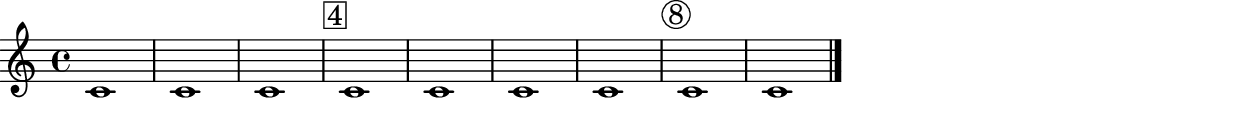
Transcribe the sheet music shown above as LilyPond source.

%% Generated by lilypond-book
%% Options: [exampleindent=10.16\mm,indent=0\mm,line-width=160\mm,paper-height=845.047\pt,paper-width=597.508\pt,papersize='(cons (* 597.508 pt) (* 845.047 pt))]
\include "lilypond-book-preamble.ly"


% ****************************************************************
% Start cut-&-pastable-section
% ****************************************************************

#(ly:set-option 'eps-box-padding 3.000000)



\paper {
  #(set-paper-size '(cons (* 597.508 pt) (* 845.047 pt)))
  indent = 0\mm
  line-width = 160\mm
  % offset the left padding, also add 1mm as lilypond creates cropped
  % images with a little space on the right
  line-width = #(- line-width (* mm  3.000000) (* mm 1))
}

\layout {
  
}




% ****************************************************************
% ly snippet:
% ****************************************************************
\sourcefilename "snippets/printing-bar-numbers-inside-boxes-or-circles.ly"
\sourcefileline 0
%% DO NOT EDIT this file manually; it was automatically
%% generated from the LilyPond Snippet Repository
%% (http://lsr.di.unimi.it).
%%
%% Make any changes in the LSR itself, or in
%% `Documentation/snippets/new/`, then run
%% `scripts/auxiliar/makelsr.pl`.
%%
%% This file is in the public domain.

\version "2.24.0"

\header {
%% Translation of GIT committish: a8a85e19654e46d725563e6deba44083ef137a2c
  texidocja = "
小節番号は四角や丸の中に表示することができます。
"
  doctitleja = "小節番号を四角や丸の中に表示する"

%% Translation of GIT committish: 2f3474d9af596d677ed5b7ce720ae4d0954a6b51
  texidocit = "
I numeri di battuta possono apparire anche all'interno di rettangoli o cerchi.

"
  doctitleit = "Numeri di battuta racchiusi in rettangoli o cerchi"

%% Translation of GIT committish: 41a008e75e2fe29536406cdf0d71c32a4606f2b8
  texidocfr = "
Les numéros de mesure peuvent être encadrés ou entourés d'un cercle.
"

  doctitlefr = "Inscrire le numéro de mesure dans un cadre ou un cercle"

%% Translation of GIT committish: 40a6ee3c77d89a24d34b13790442cdcc95f59d7a
  texidoces = "
Los números de compás también se pueden imprimir dentro de rectángulos o de circunferencias.

"
  doctitlees = "Imprimir números de compás dentro de rectángulos o circunferencias"

%% Translation of GIT committish: 0a868be38a775ecb1ef935b079000cebbc64de40
  texidocde = "
Taktnummern können auch in Boxen oder Kreisen gesetzt werden.

"
  doctitlede = "Setzen von Taktnummern in Kästen oder Kreisen"



%% Translation of GIT committish: 8ffecf6be17c6ec2ff87cf31873121a8cce29b09
  texidocca = "
Els nombres de compàs també es poden imprimir dins de rectangles o de
circumferències. 

"
  doctitleca = "Impressió de nombre de compàs dins de rectangles o circumferències"

  lsrtags = "rhythms, tweaks-and-overrides"

  texidoc = "
Bar numbers can also be printed inside boxes or circles.
"

  doctitle = "Printing bar numbers inside boxes or circles"
} % begin verbatim


\relative c' {
  % Prevent bar numbers at the end of a line and permit them elsewhere
  \override Score.BarNumber.break-visibility = #end-of-line-invisible
  \set Score.barNumberVisibility = #(every-nth-bar-number-visible 4)

  % Increase the size of the bar number by 2
  \override Score.BarNumber.font-size = 2

  % Draw a box round the following bar number(s)
  \override Score.BarNumber.stencil
    = #(make-stencil-boxer 0.1 0.25 ly:text-interface::print)
  \repeat unfold 5 { c1 }

  % Draw a circle round the following bar number(s)
  \override Score.BarNumber.stencil
    = #(make-stencil-circler 0.1 0.25 ly:text-interface::print)
  \repeat unfold 4 { c1 } \bar "|."
}



% ****************************************************************
% end ly snippet
% ****************************************************************
